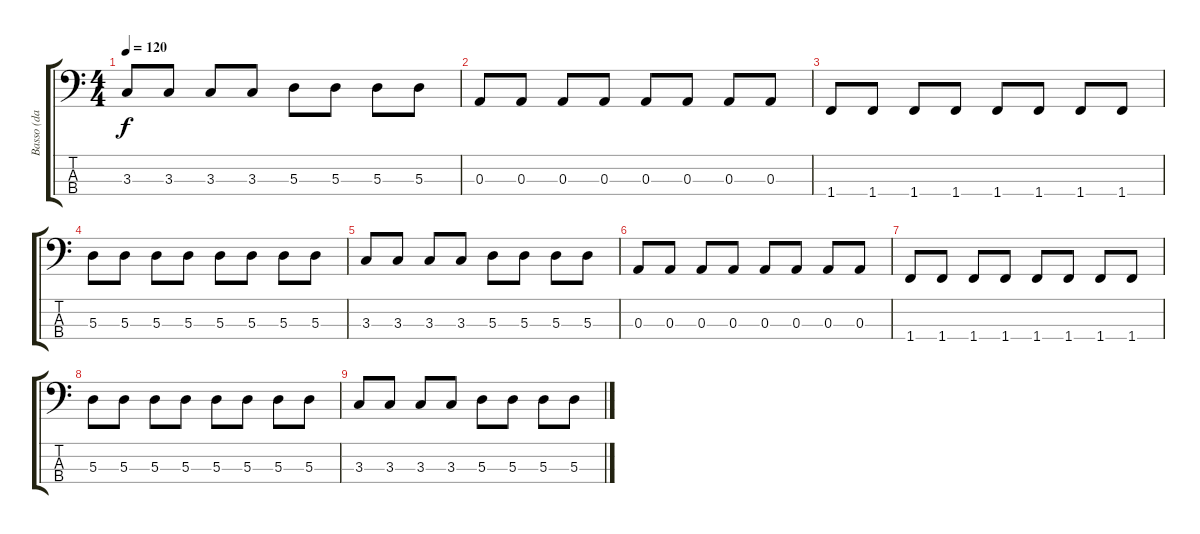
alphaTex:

\track ("Basso (da rivedere nel chorus)" "Basso (da ") {instrument electricbassfinger}
\staff {score tabs}
\tuning (G2 D2 A1 E1) {hide}
\ts (4 4)
\tempo 120
\clef f4
\ks c
3.3.8{dy f} 3.3.8 3.3.8 3.3.8 5.3.8 5.3.8 5.3.8 5.3.8 |
0.3.8 0.3.8 0.3.8 0.3.8 0.3.8 0.3.8 0.3.8 0.3.8 |
1.4.8 1.4.8 1.4.8 1.4.8 1.4.8 1.4.8 1.4.8 1.4.8 |
5.3.8 5.3.8 5.3.8 5.3.8 5.3.8 5.3.8 5.3.8 5.3.8 |
3.3.8 3.3.8 3.3.8 3.3.8 5.3.8 5.3.8 5.3.8 5.3.8 |
0.3.8 0.3.8 0.3.8 0.3.8 0.3.8 0.3.8 0.3.8 0.3.8 |
1.4.8 1.4.8 1.4.8 1.4.8 1.4.8 1.4.8 1.4.8 1.4.8 |
5.3.8 5.3.8 5.3.8 5.3.8 5.3.8 5.3.8 5.3.8 5.3.8 |
3.3.8 3.3.8 3.3.8 3.3.8 5.3.8 5.3.8 5.3.8 5.3.8
